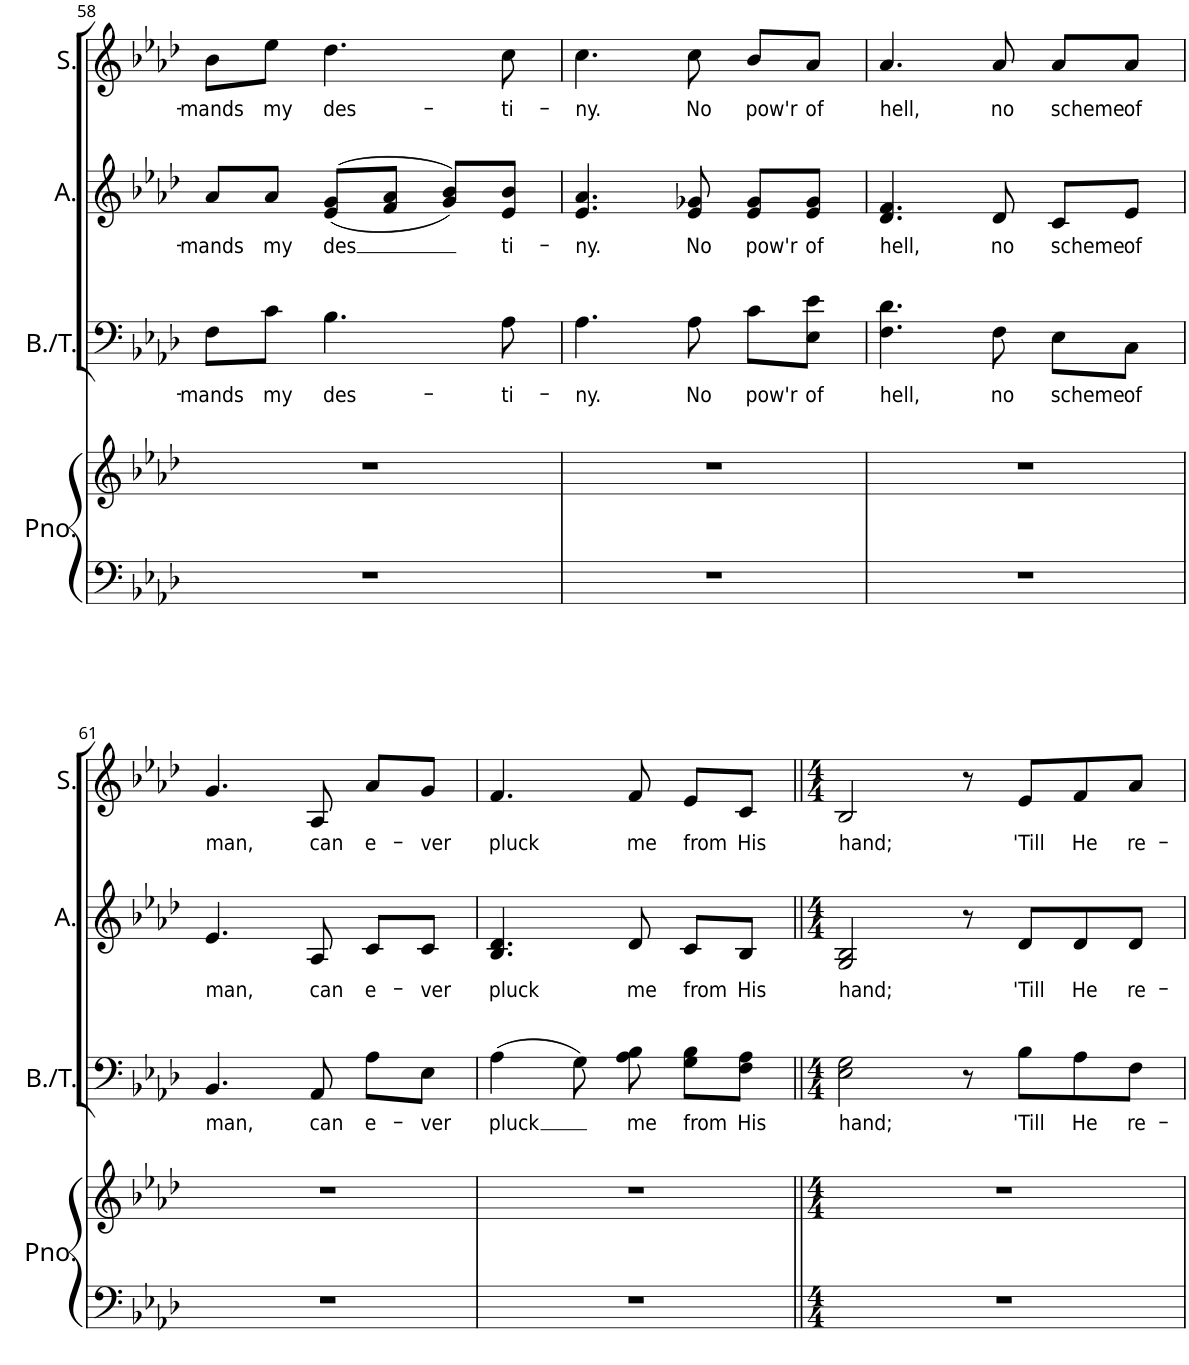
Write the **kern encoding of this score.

**kern	**kern	**kern	**text	**kern	**text	**kern	**text
*part4	*part4	*part3	*part3	*part2	*part2	*part1	*part1
*staff5	*staff4	*staff3	*staff3	*staff2	*staff2	*staff1	*staff1
*I"Pno.	*	*I"B/T	*	*I"A.	*	*I"S.	*
*I'Pno.	*	*I'B./T.	*	*I'A.	*	*I'S.	*
!!LO:PB:g=z
*clefF4	*clefG2	*clefF4	*	*clefG2	*	*clefG2	*
*k[b-e-a-d-]	*k[b-e-a-d-]	*k[b-e-a-d-]	*	*k[b-e-a-d-]	*	*k[b-e-a-d-]	*
*M3/4	*M3/4	*M3/4	*	*M3/4	*	*M3/4	*
=58	=58	=58	=58	=58	=58	=58	=58
!	!	!	!LO:LY:b	!	!LO:LY:b	!	!LO:LY:b
2.r	2.r	8F\L	-mands	8a-/L	-mands	8b-\L	-mands
!	!	!	!LO:LY:b	!	!LO:LY:b	!	!LO:LY:b
.	.	8c\J	my	8a-/J	my	8ee-\J	my
!	!	!	!LO:LY:b	!	!LO:LY:b	!	!LO:LY:b
.	.	4.B-\	des-	(>(8e-/ 8g/L	-des	4.dd-\	des-
.	.	.	.	8f/ 8a-/J	.	.	.
.	.	.	.	8g/ 8b-/L))	.	.	.
!	!	!	!LO:LY:b	!	!LO:LY:b	!	!LO:LY:b
.	.	8A-\	-ti-	8e-/ 8b-/J	ti-	8cc\	-ti-
=59	=59	=59	=59	=59	=59	=59	=59
!	!	!	!LO:LY:b	!	!LO:LY:b	!	!LO:LY:b
2.r	2.r	4.A-\	-ny.	4.e-/ 4.a-/	-ny.	4.cc\	-ny.
!	!	!	!LO:LY:b	!	!LO:LY:b	!	!LO:LY:b
.	.	8A-\	No	8e-/ 8g-X/	No	8cc\	No
!	!	!	!LO:LY:b	!	!LO:LY:b	!	!LO:LY:b
.	.	8c\L	pow'r	8e-/ 8g-/L	pow'r	8b-/L	pow'r
!	!	!	!LO:LY:b	!	!LO:LY:b	!	!LO:LY:b
.	.	8E-\ 8e-\J	of	8e-/ 8g-/J	of	8a-/J	of
=60	=60	=60	=60	=60	=60	=60	=60
!	!	!	!LO:LY:b	!	!LO:LY:b	!	!LO:LY:b
2.r	2.r	4.F\ 4.d-\	hell,	4.d-/ 4.f/	hell,	4.a-/	hell,
!	!	!	!LO:LY:b	!	!LO:LY:b	!	!LO:LY:b
.	.	8F\	no	8d-/	no	8a-/	no
!	!	!	!LO:LY:b	!	!LO:LY:b	!	!LO:LY:b
.	.	8E-\L	scheme	8c/L	scheme	8a-/L	scheme
!	!	!	!LO:LY:b	!	!LO:LY:b	!	!LO:LY:b
.	.	8C\J	of	8e-/J	of	8a-/J	of
!!LO:LB:g=z
=61	=61	=61	=61	=61	=61	=61	=61
!	!	!	!LO:LY:b	!	!LO:LY:b	!	!LO:LY:b
2.r	2.r	4.BB-/	man,	4.e-/	man,	4.g/	man,
!	!	!	!LO:LY:b	!	!LO:LY:b	!	!LO:LY:b
.	.	8AA-/	can	8A-/	can	8A-/	can
!	!	!	!LO:LY:b	!	!LO:LY:b	!	!LO:LY:b
.	.	8A-\L	e-	8c/L	e-	8a-/L	e-
!	!	!	!LO:LY:b	!	!LO:LY:b	!	!LO:LY:b
.	.	8E-\J	-ver	8c/J	-ver	8g/J	-ver
=62	=62	=62	=62	=62	=62	=62	=62
!	!	!	!LO:LY:b	!	!LO:LY:b	!	!LO:LY:b
2.r	2.r	(4A-\	pluck	4.B-/ 4.d-/	pluck	4.f/	pluck
.	.	8G\)	.	.	.	.	.
!	!	!	!LO:LY:b	!	!LO:LY:b	!	!LO:LY:b
.	.	8A-\ 8B-\	me	8d-/	me	8f/	me
!	!	!	!LO:LY:b	!	!LO:LY:b	!	!LO:LY:b
.	.	8G\ 8B-\L	from	8c/L	from	8e-/L	from
!	!	!	!LO:LY:b	!	!LO:LY:b	!	!LO:LY:b
.	.	8F\ 8A-\J	His	8B-/J	His	8c/J	His
=63||	=63||	=63||	=63||	=63||	=63||	=63||	=63||
*M4/4	*M4/4	*M4/4	*	*M4/4	*	*M4/4	*
!	!	!	!LO:LY:b	!	!LO:LY:b	!	!LO:LY:b
1r	1r	2E-\ 2G\	hand;	2G/ 2B-/	hand;	2B-/	hand;
.	.	8r	.	8r	.	8r	.
!	!	!	!LO:LY:b	!	!LO:LY:b	!	!LO:LY:b
.	.	8B-\L	'Till	8d-/L	'Till	8e-/L	'Till
!	!	!	!LO:LY:b	!	!LO:LY:b	!	!LO:LY:b
.	.	8A-\	He	8d-/	He	8f/	He
!	!	!	!LO:LY:b	!	!LO:LY:b	!	!LO:LY:b
.	.	8F\J	re-	8d-/J	re-	8a-/J	re-
=	=	=	=	=	=	=	=
*-	*-	*-	*-	*-	*-	*-	*-
